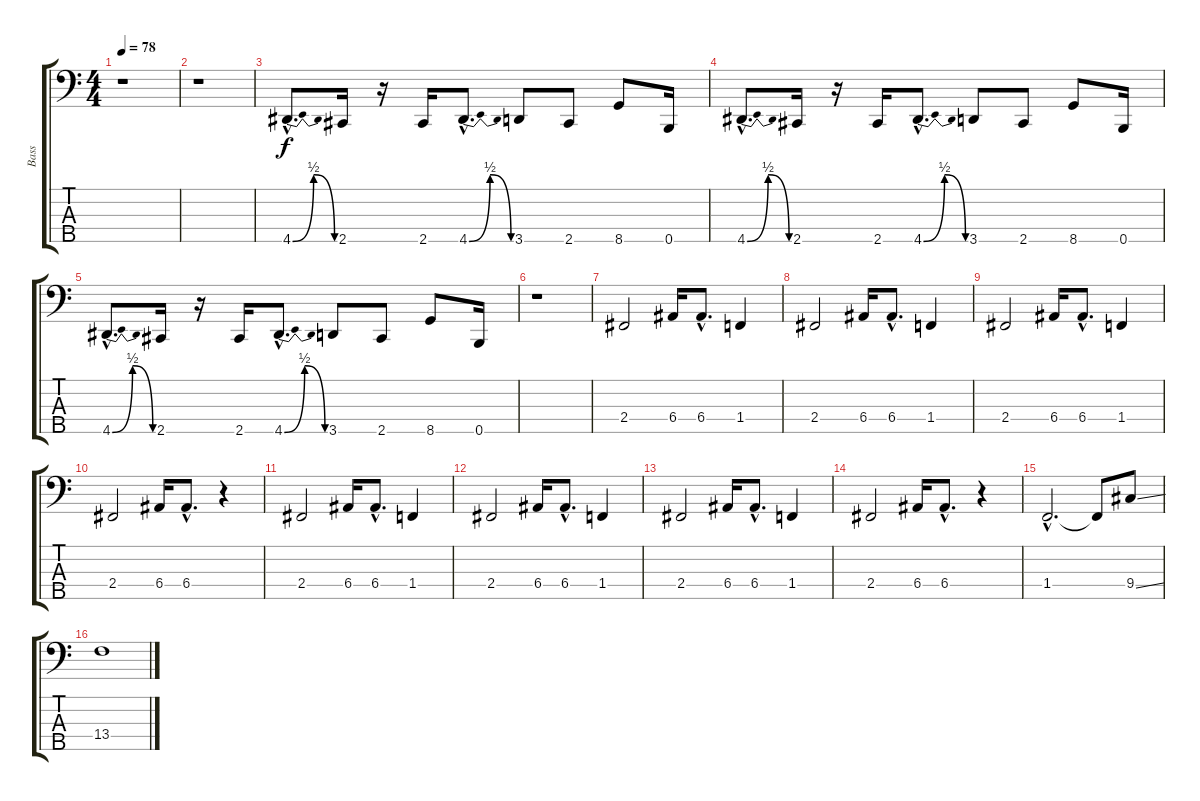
\track ("Bass" "Bass") {instrument electricbassfinger}
\staff {score tabs}
\tuning (G2 D2 A1 E1 B0) {hide}
\ts (4 4)
\tempo 78
\clef f4
\ks c
r.1{dy f instrument electricbassfinger} |
r.1 |
4.5{be (bendrelease 0 0 30 2 30 2 60 0) hac}.8{d} 2.5.16 r.16 2.5.16 4.5{be (bendrelease 0 0 30 2 30 2 60 0) hac}.8{d} 3.5.8 2.5.8 8.5.8 0.5.16 |
4.5{be (bendrelease 0 0 30 2 30 2 60 0) hac}.8{d} 2.5.16 r.16 2.5.16 4.5{be (bendrelease 0 0 30 2 30 2 60 0) hac}.8{d} 3.5.8 2.5.8 8.5.8 0.5.16 |
4.5{be (bendrelease 0 0 30 2 30 2 60 0) hac}.8{d} 2.5.16 r.16 2.5.16 4.5{be (bendrelease 0 0 30 2 30 2 60 0) hac}.8{d} 3.5.8 2.5.8 8.5.8 0.5.16 |
r.1 |
2.4.2 6.4.16 6.4{hac}.8{d} 1.4.4 |
2.4.2 6.4.16 6.4{hac}.8{d} 1.4.4 |
2.4.2 6.4.16 6.4{hac}.8{d} 1.4.4 |
2.4.2 6.4.16 6.4{hac}.8{d} r.4 |
2.4.2 6.4.16 6.4{hac}.8{d} 1.4.4 |
2.4.2 6.4.16 6.4{hac}.8{d} 1.4.4 |
2.4.2 6.4.16 6.4{hac}.8{d} 1.4.4 |
2.4.2 6.4.16 6.4{hac}.8{d} r.4 |
1.4{hac}.2{d} 1.4{t}.8 9.4{ss}.8 |
13.4.1
